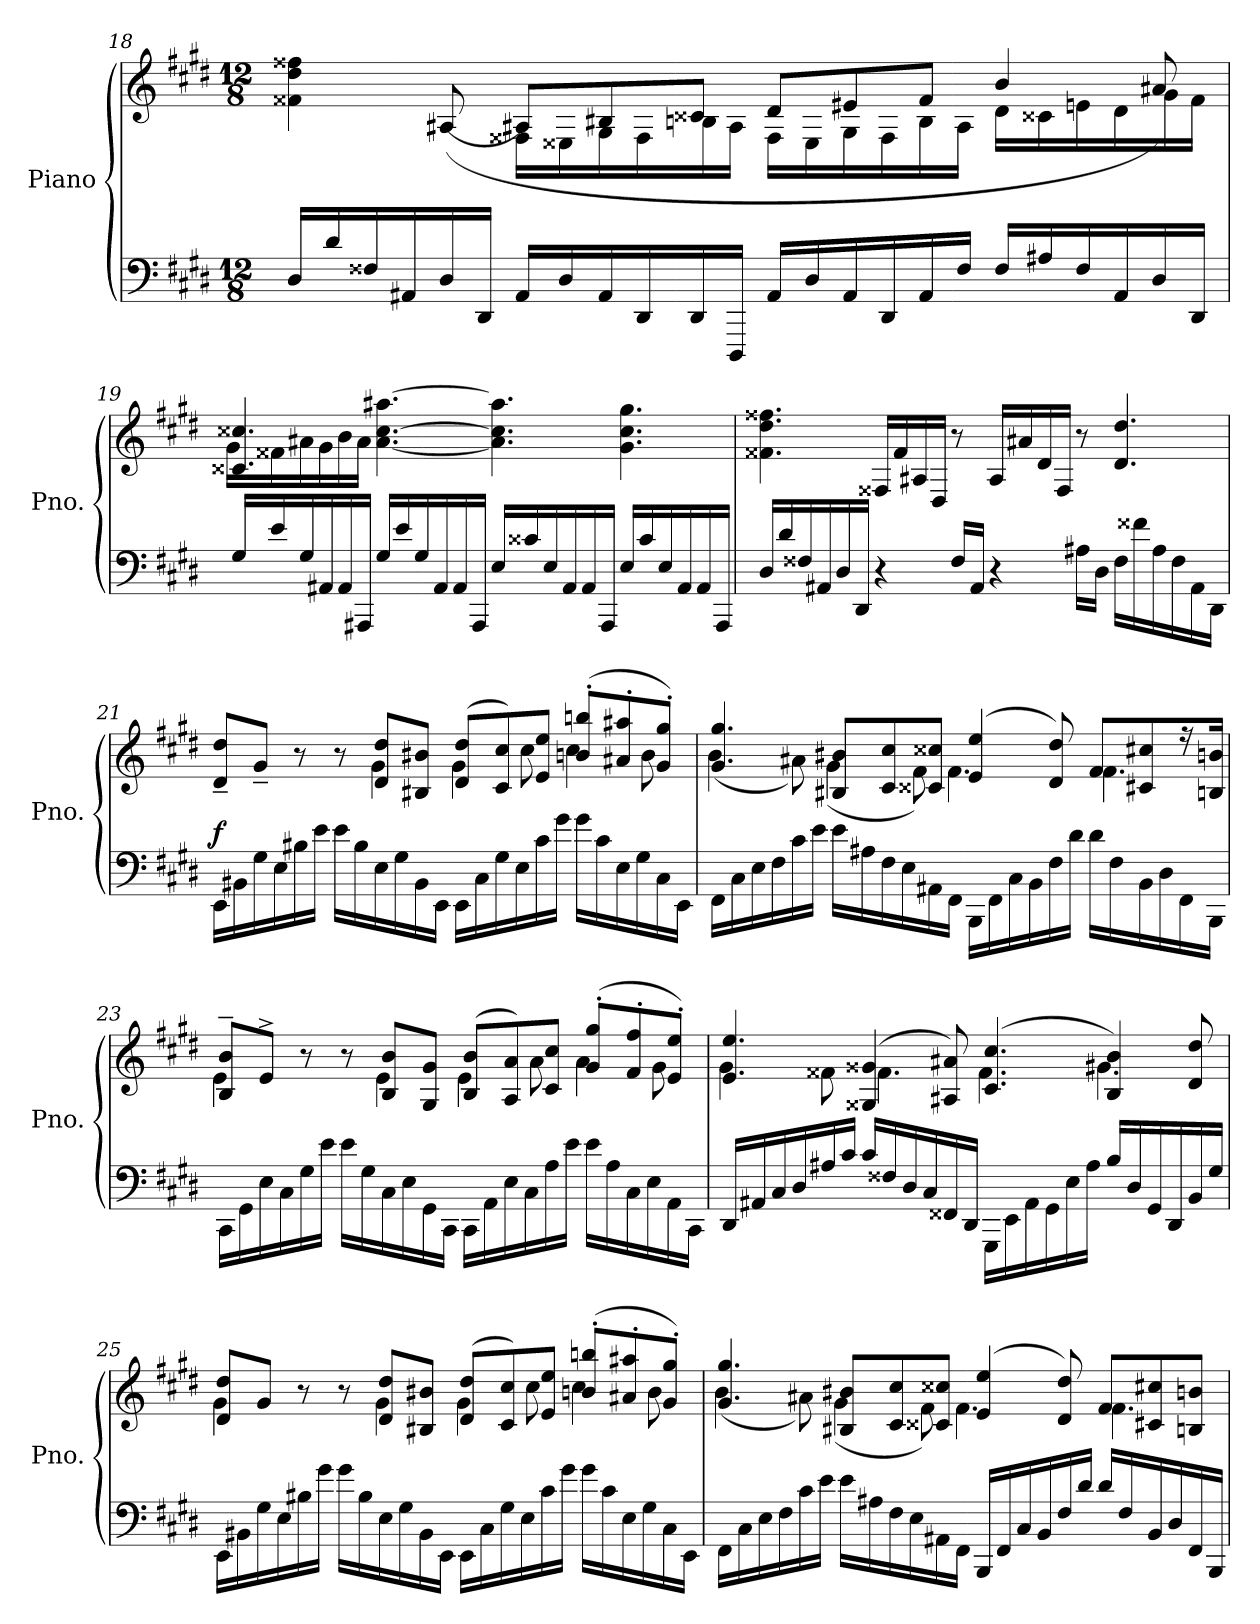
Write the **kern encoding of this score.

**kern	**kern	**dynam
*part1	*part1	*part1
*staff2	*staff1	*staff1/2
*I"Piano	*	*
*I'Pno.	*	*
*clefF4	*clefG2	*
*k[f#c#g#d#]	*k[f#c#g#d#]	*
*M12/8	*M12/8	*
=18	=18	=18
*	*^	*
16D#</LL	4f##X\ 4dd#\ 4ff##X\	4.ryy	.
16d#</	.	.	.
16F##X</	.	.	.
16AA#X</	.	.	.
16D#</	(>[8A#X/	.	.
16DD#</JJ	.	.	.
16AA#/LL	8A#X/L]	16F##X<\LL	.
16D#/	.	16E##X<\	.
16AA#/	8B#X/	16G#<\	.
16DD#/	.	16F##<\	.
16DD#/	8c##X/J	16Bn<\	.
16DDD#/JJ	.	16A#<\JJ	.
16AA#/LL	8d#/L	16F##<\LL	.
16D#/	.	16E##<\	.
16AA#/	8e#X/	16G#<\	.
16DD#/	.	16F##\	.
16AA#/	8f##/J	16B<\	.
16F##/JJ	.	16A#\JJ	.
16F##/LL	4b/	16d#<\LL	.
16A#X/	.	16c##X\	.
16F##/	.	16en<\	.
16AA#/	.	16d#<\	.
16D#/	8a#X/)	16g#<\	.
16DD#/JJ	.	16f##<\JJ	.
!!LO:LB:g=z	!!
=19	=19	=19	=19
16G#</LL	4.c##X/ 4.cc##X/	16g#\LL	.
16e</	.	16f##X\	.
16G#</	.	16a#X\	.
16AA#X</	.	16g#\	.
16AA#</	.	16b\	.
16AAA#X</JJ	.	16a#\JJ	.
16G#/LL	[4.a#\ [4.cc##\ [4.aa#X\	1ryy	.
16e/	.	.	.
16G#/	.	.	.
16AA#/	.	.	.
16AA#/	.	.	.
16AAA#/JJ	.	.	.
16E/LL	4.a#\] 4.cc##\] 4.aa#\]	.	.
16c##X/	.	.	.
16E/	.	.	.
16AA#/	.	.	.
16AA#/	.	.	.
16AAA#/JJ	.	.	.
16E/LL	4.g#\ 4.cc##\ 4.gg#\	.	.
16c##/	.	.	.
16E/	.	.	.
16AA#/	.	.	.
16AA#/	.	8ryy	.
16AAA#/JJ	.	.	.
=20	=20	=20	=20
16D#/LL	4.f##X\ 4.dd#\ 4.ff##X\	4.ryy	.
16d#/	.	.	.
16F##X/	.	.	.
16AA#X/	.	.	.
16D#/	.	.	.
16DD#/JJ	.	.	.
4r	8ryy	(<16F##X/LL	.
.	.	16f##/	.
.	4ryy	16A#X/	.
.	.	16D#/JJ	.
16F##</LL	.	8r	.
16AA#</JJ)	.	.	.
4r	4ryy	(<16A#/LL	.
.	.	16a#X/	.
.	.	16d#/	.
.	.	16F##/JJ	.
16A#X\LL	8r	2ryy	.
16D#\JJ)	.	.	.
16F##<\LL	4.d#/ 4.dd#/	.	.
16f##X<\	.	.	.
16A#<\	.	.	.
16F##<\	.	.	.
16AA#<\	.	.	.
16DD#<\JJ	.	.	.
!!LO:PB:g=z	!!
=21	=21	=21	=21
!	!	!	!LO:DY:a=2
16EE\LL	8d#/~ 8dd#/~L	2ryy	f
16BB#X\	.	.	.
16G#\	8g#~/J	.	.
16E\	.	.	.
16B#X\	8r	.	.
16e\JJ	.	.	.
16e\LL	8r	.	.
16B#\	.	.	.
16E\	8d#/ 8dd#/L	4g#\	.
16G#\	.	.	.
16BB#\	8B#X/ 8b#X/J	.	.
16EE\JJ	.	.	.
16EE\LL	(>8d#/ 8dd#/L	4g#\	.
16C#\	.	.	.
16G#\	8c#/ 8cc#/)	.	.
16E\	.	.	.
16c#\	8e/ 8ee/J	8cc#\	.
16g#\JJ	.	.	.
16g#\LL	(>8bn/' 8bbn/'L	4cc#\	.
16c#\	.	.	.
16E\	8a#X/' 8aa#X/'	.	.
16G#\	.	.	.
16C#\	8g#/' 8gg#/'J)	8b\	.
16EE\JJ	.	.	.
=22	=22	=22	=22
16FF#\LL	4.g#/ 4.gg#/	(<4b<\	.
16C#\	.	.	.
16E\	.	.	.
16F#\	.	.	.
16c#\	.	8a#X<\)	.
16e\JJ	.	.	.
16e\LL	8B#X/ 8b#X/L	(<4g#\	.
16A#X\	.	.	.
16F#\	8c#/ 8cc#/	.	.
16E\	.	.	.
16AA#X\	8c##X/ 8cc##X/J	8f#\)	.
16FF#\JJ	.	.	.
16BBB\LL	(>4e/ 4ee/	4.f#\	.
16FF#\	.	.	.
16C#\	.	.	.
16BB\	.	.	.
16F#\	8d#/ 8dd#/)	.	.
16d#\JJ	.	.	.
16d#\LL	8f#/L	4.f#\	.
16F#\	.	.	.
16BB\	8c#X/ 8cc#X/	.	.
16D#\	.	.	.
16FF#\	16r	.	.
16BBB\JJ	16Bn/ 16bn/Jk	.	.
!!LO:LB:g=z	!!
=23	=23	=23	=23
16CC#\LL	8B/~ 8b/~L	4e\	.
16GG#\	.	.	.
16E\	8e^/J	.	.
16C#\	.	.	.
16G#\	8r	4ryy	.
16e\JJ	.	.	.
16e\LL	8r	.	.
16G#\	.	.	.
16C#\	8B/ 8b/L	4e\	.
16E\	.	.	.
16GG#\	8G#/ 8g#/J	.	.
16CC#\JJ	.	.	.
16CC#\LL	(>8B/ 8b/L	4e\	.
16AA\	.	.	.
16E\	8A/ 8a/)	.	.
16C#\	.	.	.
16A\	8c#/ 8cc#/J	8a\	.
16e\JJ	.	.	.
16e\LL	(>8g#/' 8gg#/'L	4a\	.
16A\	.	.	.
16C#\	8f#/' 8ff#/'	.	.
16E\	.	.	.
16AA\	8e/' 8ee/'J)	8g#\	.
16CC#\JJ	.	.	.
=24	=24	=24	=24
16DD#/LL	4.e/ 4.ee/	4g#\	.
16AA#X/	.	.	.
16C#/	.	.	.
16D#/	.	.	.
16A#X/	.	8f##X\	.
16c#/JJ	.	.	.
16c#/LL	(>4G##X/ 4g##X/	4.f##\	.
16F##X/	.	.	.
16D#/	.	.	.
16C#/	.	.	.
16FF##X/	8A#X/ 8a#X/)	.	.
16DD#/JJ	.	.	.
16GGG#\LL	(>4.c#/ 4.cc#/	4.f##\	.
16EE\	.	.	.
16AA#\	.	.	.
16GG#\	.	.	.
16E\	.	.	.
16A#\JJ	.	.	.
16B/LL	4B/ 4b/)	4.g#X\	.
16D#/	.	.	.
16GG#/	.	.	.
16DD#/	.	.	.
16BB/	8d#/ 8dd#/	.	.
16G#/JJ	.	.	.
!!LO:LB:g=z	!!
=25	=25	=25	=25
16EE\LL	8d#/ 8dd#/L	4g#\	.
16BB#X\	.	.	.
16G#\	8g#/J	.	.
16E\	.	.	.
16B#X\	8r	4ryy	.
16g#\JJ	.	.	.
16g#\LL	8r	.	.
16B#\	.	.	.
16E\	8d#/ 8dd#/L	4g#\	.
16G#\	.	.	.
16BB#\	8B#X/ 8b#X/J	.	.
16EE\JJ	.	.	.
16EE\LL	(>8d#/ 8dd#/L	4g#\	.
16C#\	.	.	.
16G#\	8c#/ 8cc#/)	.	.
16E\	.	.	.
16c#\	8e/ 8ee/J	8cc#\	.
16g#\JJ	.	.	.
16g#\LL	(>8bn/' 8bbn/'L	4cc#\	.
16c#\	.	.	.
16E\	8a#X/' 8aa#X/'	.	.
16G#\	.	.	.
16C#\	8g#/' 8gg#/'J)	8b\	.
16EE\JJ	.	.	.
=26	=26	=26	=26
16FF#\LL	4.g#/ 4.gg#/	(<4b\	.
16C#\	.	.	.
16E\	.	.	.
16F#\	.	.	.
16c#\	.	8a#X\)	.
16e\JJ	.	.	.
16e\LL	8B#X/ 8b#X/L	(<4g#\	.
16A#X\	.	.	.
16F#\	8c#/ 8cc#/	.	.
16E\	.	.	.
16AA#X\	8c##X/ 8cc##X/J	8f#\)	.
16FF#\JJ	.	.	.
16BBB/LL	(>4e/ 4ee/	4.f#\	.
16FF#/	.	.	.
16C#/	.	.	.
16BB/	.	.	.
16F#/	8d#/ 8dd#/)	.	.
16d#/JJ	.	.	.
16d#/LL	8f#/L	4.f#\	.
16F#/	.	.	.
16BB/	8c#X/ 8cc#X/	.	.
16D#/	.	.	.
16FF#/	8Bn/ 8bn/J	.	.
16BBB/JJ	.	.	.
*	*v	*v	*
=	=	=
*-	*-	*-
